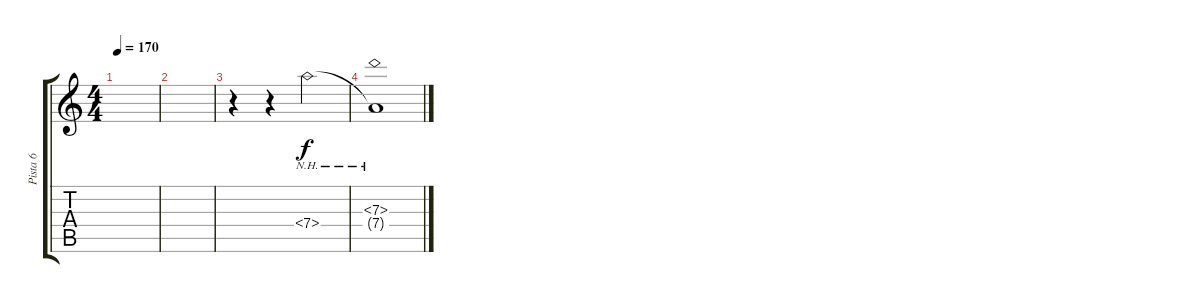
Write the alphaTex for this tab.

\track ("Pista 6" "Pista 6") {instrument electricguitarclean}
\staff {score tabs}
\tuning (E4 B3 G3 D3 A2 D2) {hide}
\ts (4 4)
\tempo 170
\clef g2
\ks c
|
|
r.4 r.4 7.4{nh}.2{instrument electricguitarclean} |
(7.3{nh} 7.4{t}).1
